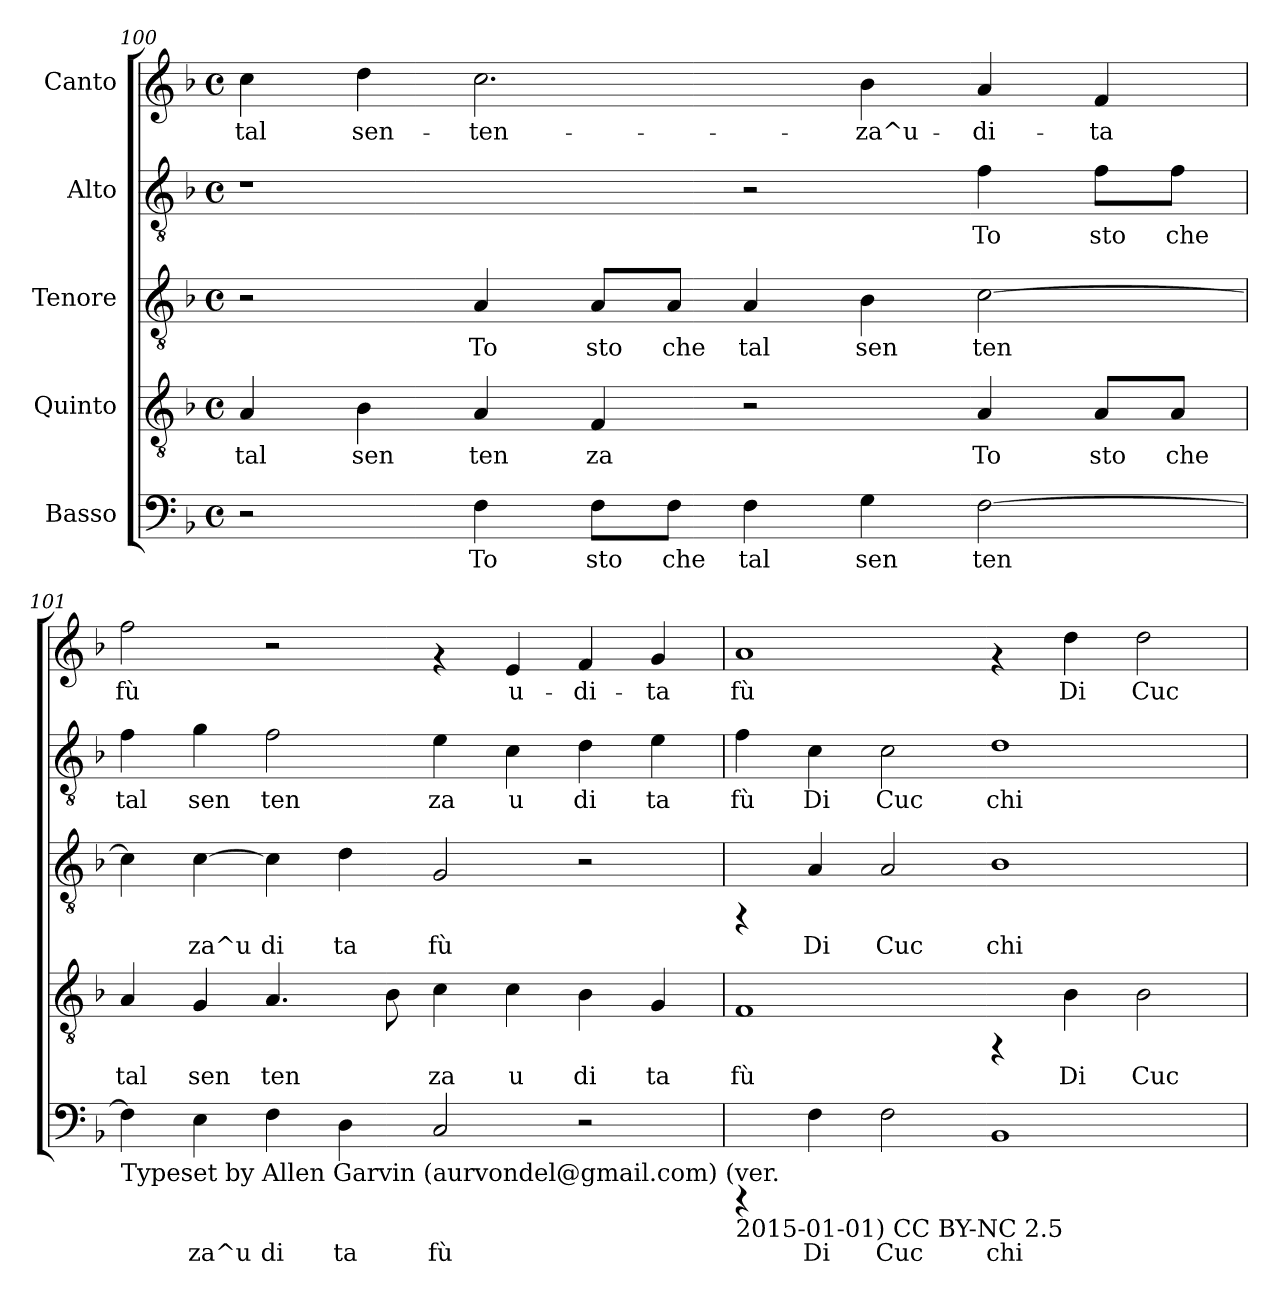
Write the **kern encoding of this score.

**kern	**text	**kern	**text	**kern	**text	**kern	**text	**kern	**text
*part5	*part5	*part4	*part4	*part3	*part3	*part2	*part2	*part1	*part1
*staff5	*staff5	*staff4	*staff4	*staff3	*staff3	*staff2	*staff2	*staff1	*staff1
*I"Basso	*	*I"Quinto	*	*I"Tenore	*	*I"Alto	*	*I"Canto	*
*clefF4	*	*clefGv2	*	*clefGv2	*	*clefGv2	*	*clefG2	*
*k[b-]	*	*k[b-]	*	*k[b-]	*	*k[b-]	*	*k[b-]	*
*F:	*	*F:	*	*F:	*	*F:	*	*F:	*
*M4/4	*	*M4/4	*	*M4/4	*	*M4/4	*	*M4/4	*
*met(c)	*	*met(c)	*	*met(c)	*	*met(c)	*	*met(c)	*
=100	=100	=100	=100	=100	=100	=100	=100	=100	=100
!	!	!	!LO:LY:b:cj	!	!	!	!	!	!LO:LY:b:cj
2r	.	4A/	tal	2r	.	1r	.	4cc\	tal
!	!	!	!LO:LY:b:cj	!	!	!	!	!	!LO:LY:b:cj
.	.	4B-\	sen	.	.	.	.	4dd\	sen-
!	!LO:LY:b:cj	!	!LO:LY:b:cj	!	!LO:LY:b:cj	!	!	!	!LO:LY:b:cj
4F\	To	4A/	ten	4A/	To	.	.	2.cc\	-ten-
!	!LO:LY:b:cj	!	!LO:LY:b:cj	!	!LO:LY:b:cj	!	!	!	!
8F\L	sto	4F/	za	8A/L	sto	.	.	.	.
!	!LO:LY:b:cj	!	!	!	!LO:LY:b:cj	!	!	!	!
8F\J	che	.	.	8A/J	che	.	.	.	.
!	!LO:LY:b:cj	!	!	!	!LO:LY:b:cj	!	!	!	!
4F\	tal	2r	.	4A/	tal	2r	.	.	.
!	!LO:LY:b:cj	!	!	!	!LO:LY:b:cj	!	!	!	!LO:LY:b:cj
4G\	sen	.	.	4B-\	sen	.	.	4b-\	-za^u-
!	!LO:LY:b:cj	!	!LO:LY:b:cj	!	!LO:LY:b:cj	!	!LO:LY:b:cj	!	!LO:LY:b:cj
[>2F\	ten	4A/	To	[>2c\	ten	4f\	To	4a/	-di-
!	!	!	!LO:LY:b:cj	!	!	!	!LO:LY:b:cj	!	!LO:LY:b:cj
.	.	8A/L	sto	.	.	8f\L	sto	4f/	-ta
!	!	!	!LO:LY:b:cj	!	!	!	!LO:LY:b:cj	!	!
.	.	8A/J	che	.	.	8f\J	che	.	.
=101	=101	=101	=101	=101	=101	=101	=101	=101	=101
!LO:TX:b:t=Typeset by Allen Garvin (aurvondel@gmail.com) (ver.	!	!	!	!	!	!	!	!	!
!	!LO:LY:b:cj	!	!LO:LY:b:cj	!	!LO:LY:b:cj	!	!LO:LY:b:cj	!	!LO:LY:b:cj
4F\]	.	4A/	tal	4c\]	.	4f\	tal	2ff\	fù
!	!LO:LY:b:cj	!	!LO:LY:b:cj	!	!LO:LY:b:cj	!	!LO:LY:b:cj	!	!
4E\	za^u	4G/	sen	[<4c\	za^u	4g\	sen	.	.
!	!LO:LY:b:cj	!	!LO:LY:b:cj	!	!LO:LY:b:cj	!	!LO:LY:b:cj	!	!
4F\	di	4.A/	ten	4c\]	di	2f\	ten	2r	.
!	!LO:LY:b:cj	!	!	!	!LO:LY:b:cj	!	!	!	!
4D\	ta	.	.	4d\	ta	.	.	.	.
!	!	!	!LO:LY:b:cj	!	!	!	!	!	!
.	.	8B-\	.	.	.	.	.	.	.
!	!LO:LY:b:cj	!	!LO:LY:b:cj	!	!LO:LY:b:cj	!	!LO:LY:b:cj	!	!
2C/	fù	4c\	za	2G/	fù	4e\	za	4rf	.
!	!	!	!LO:LY:b:cj	!	!	!	!LO:LY:b:cj	!	!LO:LY:b:cj
.	.	4c\	u	.	.	4c\	u	4e/	u-
!	!	!	!LO:LY:b:cj	!	!	!	!LO:LY:b:cj	!	!LO:LY:b:cj
2r	.	4B-\	di	2r	.	4d\	di	4f/	-di-
!	!	!	!LO:LY:b:cj	!	!	!	!LO:LY:b:cj	!	!LO:LY:b:cj
.	.	4G/	ta	.	.	4e\	ta	4g/	-ta
=102	=102	=102	=102	=102	=102	=102	=102	=102	=102
!LO:TX:b:t=2015-01-01) CC BY-NC 2.5	!	!	!	!	!	!	!	!	!
!	!	!	!LO:LY:b:cj	!	!	!	!LO:LY:b:cj	!	!LO:LY:b:cj
4rCCC	.	1F	fù	4rFF	.	4f\	fù	1a	fù
!	!LO:LY:b:cj	!	!	!	!LO:LY:b:cj	!	!LO:LY:b:cj	!	!
4F\	Di	.	.	4A/	Di	4c\	Di	.	.
!	!LO:LY:b:cj	!	!	!	!LO:LY:b:cj	!	!LO:LY:b:cj	!	!
2F\	Cuc	.	.	2A/	Cuc	2c\	Cuc	.	.
!	!LO:LY:b:cj	!	!	!	!LO:LY:b:cj	!	!LO:LY:b:cj	!	!
1BB-	chi	4rFF	.	1B-	chi	1d	chi	4rf	.
!	!	!	!LO:LY:b:cj	!	!	!	!	!	!LO:LY:b:cj
.	.	4B-\	Di	.	.	.	.	4dd\	Di
!	!	!	!LO:LY:b:cj	!	!	!	!	!	!LO:LY:b:cj
.	.	2B-\	Cuc	.	.	.	.	2dd\	Cuc-
=	=	=	=	=	=	=	=	=	=
*-	*-	*-	*-	*-	*-	*-	*-	*-	*-
